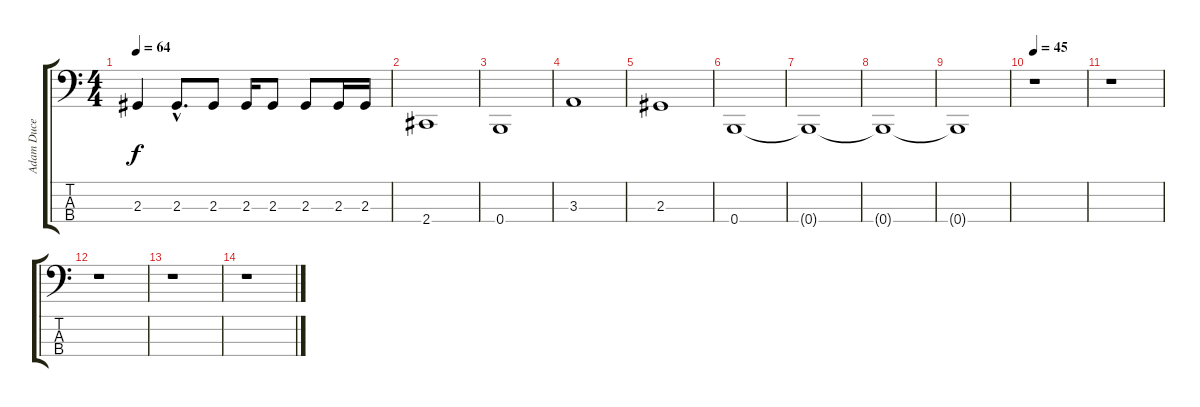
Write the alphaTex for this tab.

\track ("Adam Duce" "Adam Duce") {instrument electricbassfinger}
\staff {score tabs}
\tuning (E2 B1 Gb1 B0) {hide}
\ts (4 4)
\tempo 64
\clef f4
\ks c
2.3.4{dy f} 2.3{hac}.8{d} 2.3.8 2.3.16 2.3.8 2.3.8 2.3.16 2.3.16 |
2.4.1 |
0.4.1 |
3.3.1 |
2.3.1 |
0.4.1 |
0.4{t}.1 |
0.4{t}.1 |
0.4{t}.1{volume 0} |
\tempo 45
r.1 |
r.1 |
r.1 |
r.1 |
r.1
